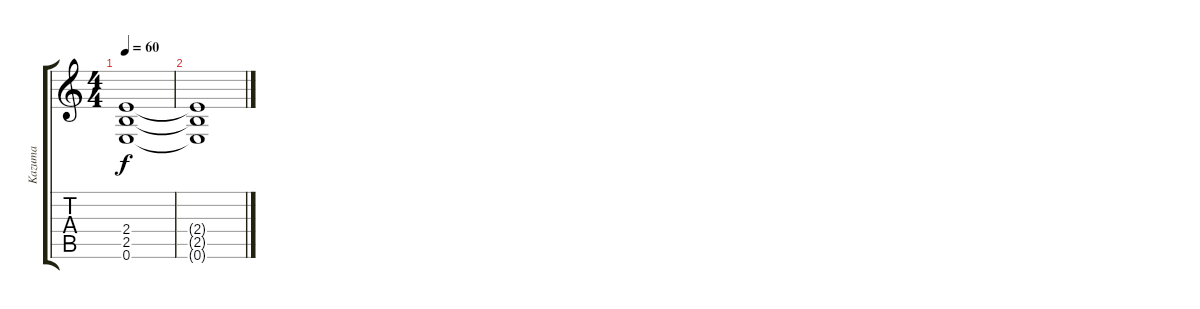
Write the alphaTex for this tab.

\track ("Kazuma" "Kazuma") {instrument distortionguitar}
\staff {score tabs}
\tuning (E4 B3 G3 D3 A2 E2) {hide}
\ts (4 4)
\tempo 60
\clef g2
\ks c
(2.4{t} 2.5{t} 0.6{t}).1{dy f} |
(2.4{t} 2.5{t} 0.6{t}).1
